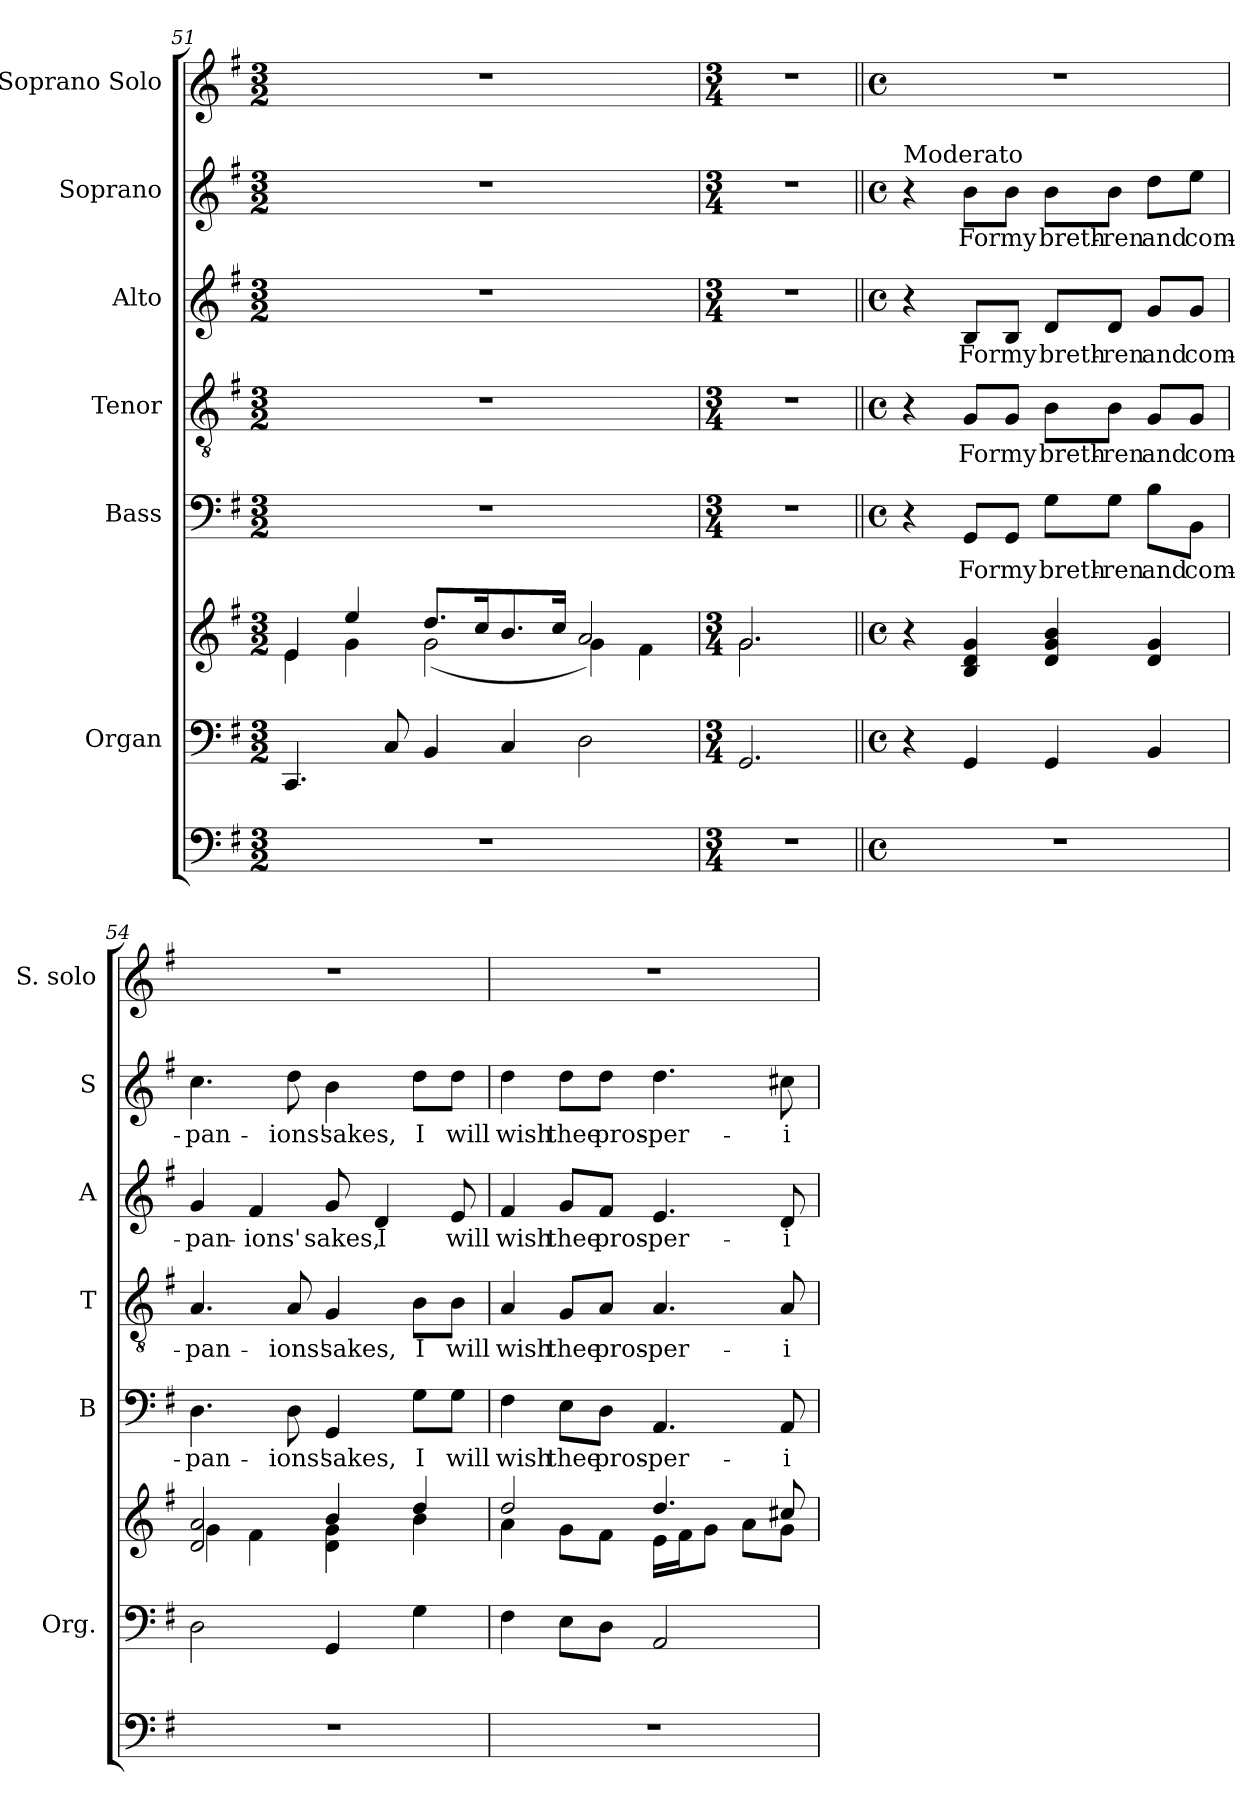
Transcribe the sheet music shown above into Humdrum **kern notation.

**kern	**kern	**kern	**kern	**text	**kern	**text	**kern	**text	**kern	**text	**kern
*part7	*part6	*part6	*part5	*part5	*part4	*part4	*part3	*part3	*part2	*part2	*part1
*staff8	*staff7	*staff6	*staff5	*staff5	*staff4	*staff4	*staff3	*staff3	*staff2	*staff2	*staff1
*	*I"Organ	*	*I"Bass	*	*I"Tenor	*	*I"Alto	*	*I"Soprano	*	*I"Soprano Solo
*	*I'Org.	*	*I'B	*	*I'T	*	*I'A	*	*I'S	*	*I'S. solo
*clefF4	*clefF4	*clefG2	*clefF4	*	*clefGv2	*	*clefG2	*	*clefG2	*	*clefG2
*k[f#]	*k[f#]	*k[f#]	*k[f#]	*	*k[f#]	*	*k[f#]	*	*k[f#]	*	*k[f#]
*G:	*G:	*G:	*G:	*	*G:	*	*G:	*	*G:	*	*G:
*M3/2	*M3/2	*M3/2	*M3/2	*	*M3/2	*	*M3/2	*	*M3/2	*	*M3/2
=51	=51	=51	=51	=51	=51	=51	=51	=51	=51	=51	=51
*	*	*^	*	*	*	*	*	*	*	*	*
1.r	4.CC/	4e/	4e\	1.r	.	1.r	.	1.r	.	1.r	.	1.r
.	.	4ee/	4g\	.	.	.	.	.	.	.	.	.
.	8C/	.	.	.	.	.	.	.	.	.	.	.
.	4BB/	8.dd/L	(2g\	.	.	.	.	.	.	.	.	.
.	.	16cc/k	.	.	.	.	.	.	.	.	.	.
.	4C/	8.b/	.	.	.	.	.	.	.	.	.	.
.	.	16cc/Jk	.	.	.	.	.	.	.	.	.	.
.	2D\	2a/	4g\)	.	.	.	.	.	.	.	.	.
.	.	.	4f#\	.	.	.	.	.	.	.	.	.
=52	=52	=52	=52	=52	=52	=52	=52	=52	=52	=52	=52	=52
*M3/4	*M3/4	*M3/4	*	*M3/4	*	*M3/4	*	*M3/4	*	*M3/4	*	*M3/4
2.r	2.GG/	2.g/	2.g\	2.r	.	2.r	.	2.r	.	2.r	.	2.r
*	*	*v	*v	*	*	*	*	*	*	*	*	*
!!LO:PB:g=z
=53||	=53||	=53||	=53||	=53||	=53||	=53||	=53||	=53||	=53||	=53||	=53||
*M4/4	*M4/4	*M4/4	*M4/4	*	*M4/4	*	*M4/4	*	*M4/4	*	*M4/4
*met(c)	*met(c)	*met(c)	*met(c)	*	*met(c)	*	*met(c)	*	*met(c)	*	*met(c)
*	*	*^	*	*	*	*	*	*	*	*	*
!	!	!	!	!	!	!	!	!	!	!LO:TX:a:t=Moderato	!	!
*	*	*v	*v	*	*	*	*	*	*	*	*	*
1r	4r	4r	4r	.	4r	.	4r	.	4r	.	1r
.	4GG/	4B/ 4d/ 4g/	8GG/L	For	8G/L	For	8B/L	For	8b\L	For	.
.	.	.	8GG/J	my	8G/J	my	8B/J	my	8b\J	my	.
.	4GG/	4d/ 4g/ 4b/	8G\L	breth-	8B\L	breth-	8d/L	breth-	8b\L	breth-	.
.	.	.	8G\J	-ren	8B\J	-ren	8d/J	-ren	8b\J	-ren	.
.	4BB/	4d/ 4g/	8B\L	and	8G/L	and	8g/L	and	8dd\L	and	.
.	.	.	8BB\J	com-	8G/J	com-	8g/J	com-	8ee\J	com-	.
=54	=54	=54	=54	=54	=54	=54	=54	=54	=54	=54	=54
*	*	*^	*	*	*	*	*	*	*	*	*
1r	2D\	2d/ 2a/	4g\	4.D\	-pan-	4.A/	-pan-	4g/	-pan-	4.cc\	-pan-	1r
.	.	.	4f#\	.	.	.	.	4f#/	-ions'	.	.	.
.	.	.	.	8D\	-ions'	8A/	-ions'	.	.	8dd\	-ions'	.
.	4GG/	4b/	4d\ 4g\	4GG/	sakes,	4G/	sakes,	8g/	sakes,	4b\	sakes,	.
.	.	.	.	.	.	.	.	4d/	I	.	.	.
.	4G\	4dd/	4b\	8G\L	I	8B\L	I	.	.	8dd\L	I	.
.	.	.	.	8G\J	will	8B\J	will	8e/	will	8dd\J	will	.
=55	=55	=55	=55	=55	=55	=55	=55	=55	=55	=55	=55	=55
1r	4F#\	2dd/	4a\	4F#\	wish	4A/	wish	4f#/	wish	4dd\	wish	1r
.	8E\L	.	8g\L	8E\L	thee	8G/L	thee	8g/L	thee	8dd\L	thee	.
.	8D\J	.	8f#\J	8D\J	pros-	8A/J	pros-	8f#/J	pros-	8dd\J	pros-	.
.	2AA/	4.dd/	16e\LL	4.AA/	-per-	4.A/	-per-	4.e/	-per-	4.dd\	-per-	.
.	.	.	16f#\J	.	.	.	.	.	.	.	.	.
.	.	.	8g\J	.	.	.	.	.	.	.	.	.
.	.	.	8a\L	.	.	.	.	.	.	.	.	.
.	.	8cc#X/	8g\J	8AA/	-i-	8A/	-i	8d/	-i-	8cc#X\	-i-	.
*	*	*v	*v	*	*	*	*	*	*	*	*	*
=	=	=	=	=	=	=	=	=	=	=	=
*-	*-	*-	*-	*-	*-	*-	*-	*-	*-	*-	*-
